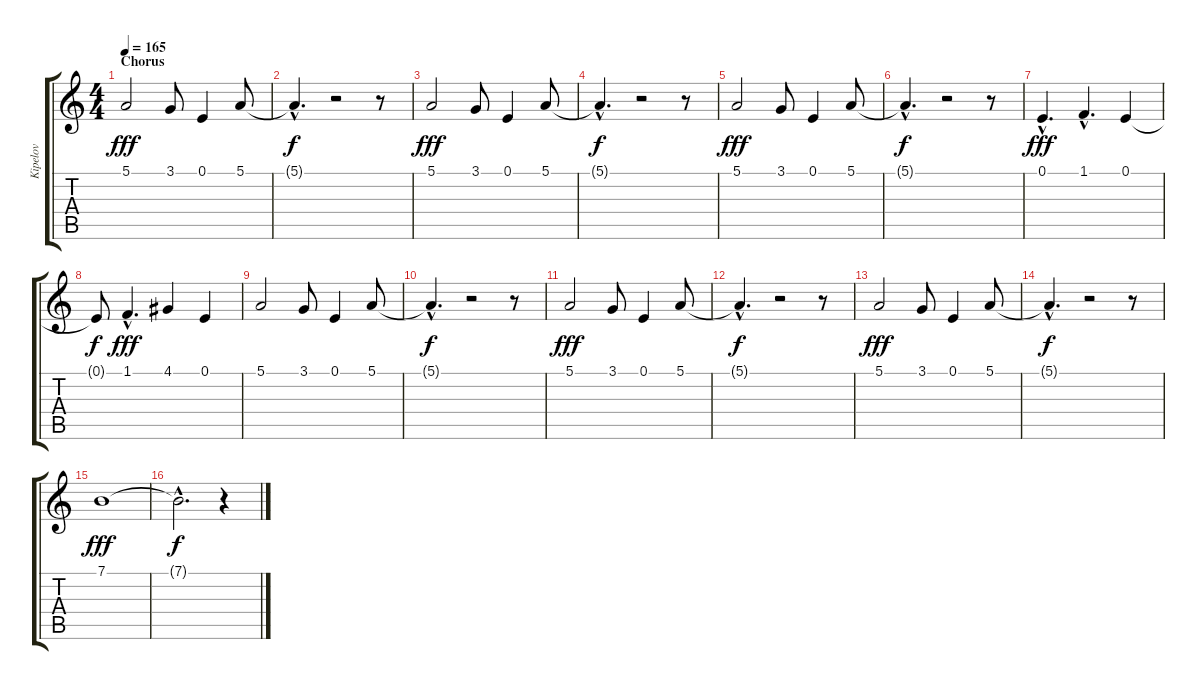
\track ("Kipelov" "Kipelov") {instrument tenorsax}
\staff {score tabs}
\tuning (E4 B3 G3 D3 A2 E2) {hide}
\ts (4 4)
\section ("" "Chorus")
\tempo 165
\clef g2
\ks c
5.1.2{dy fff} 3.1.8 0.1.4 5.1.8 |
5.1{hac t}.4{d dy f} r.2 r.8 |
5.1.2{dy fff} 3.1.8 0.1.4 5.1.8 |
5.1{hac t}.4{d dy f} r.2 r.8 |
5.1.2{dy fff} 3.1.8 0.1.4 5.1.8 |
5.1{hac t}.4{d dy f} r.2 r.8 |
0.1{hac}.4{d dy fff} 1.1{hac}.4{d} 0.1.4 |
0.1{t}.8{dy f} 1.1{hac}.4{d dy fff} 4.1.4 0.1.4 |
5.1.2 3.1.8 0.1.4 5.1.8 |
5.1{hac t}.4{d dy f} r.2 r.8 |
5.1.2{dy fff} 3.1.8 0.1.4 5.1.8 |
5.1{hac t}.4{d dy f} r.2 r.8 |
5.1.2{dy fff} 3.1.8 0.1.4 5.1.8 |
5.1{hac t}.4{d dy f} r.2 r.8 |
7.1.1{dy fff} |
7.1{hac t}.2{d dy f} r.4
